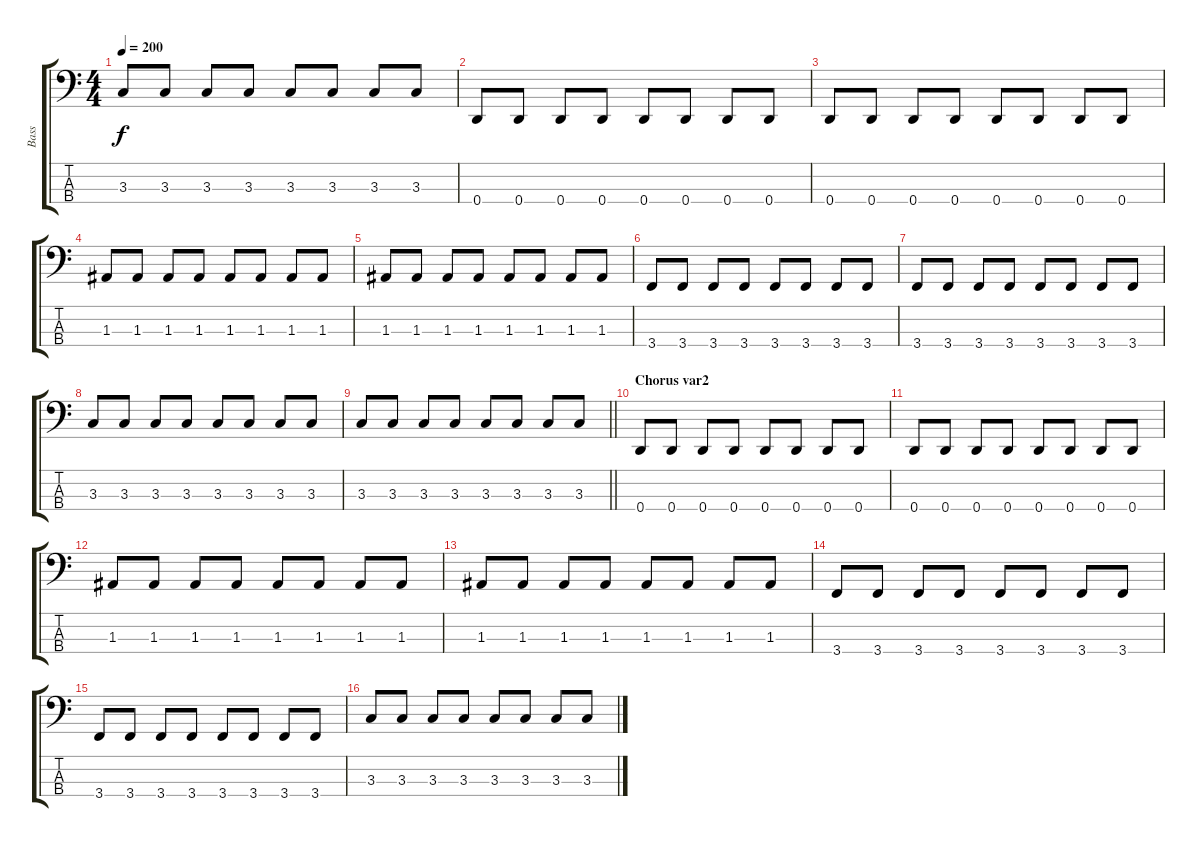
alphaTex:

\track ("Bass" "Bass") {instrument electricbassfinger}
\staff {score tabs}
\tuning (G2 D2 A1 D1) {hide}
\ts (4 4)
\tempo 200
\clef f4
\ks c
3.3.8{dy f} 3.3.8 3.3.8 3.3.8 3.3.8 3.3.8 3.3.8 3.3.8 |
0.4.8 0.4.8 0.4.8 0.4.8 0.4.8 0.4.8 0.4.8 0.4.8 |
0.4.8 0.4.8 0.4.8 0.4.8 0.4.8 0.4.8 0.4.8 0.4.8 |
1.3.8 1.3.8 1.3.8 1.3.8 1.3.8 1.3.8 1.3.8 1.3.8 |
1.3.8 1.3.8 1.3.8 1.3.8 1.3.8 1.3.8 1.3.8 1.3.8 |
3.4.8 3.4.8 3.4.8 3.4.8 3.4.8 3.4.8 3.4.8 3.4.8 |
3.4.8 3.4.8 3.4.8 3.4.8 3.4.8 3.4.8 3.4.8 3.4.8 |
3.3.8 3.3.8 3.3.8 3.3.8 3.3.8 3.3.8 3.3.8 3.3.8 |
\barLineRight lightlight
3.3.8 3.3.8 3.3.8 3.3.8 3.3.8 3.3.8 3.3.8 3.3.8 |
\section ("" "Chorus var2")
0.4.8 0.4.8 0.4.8 0.4.8 0.4.8 0.4.8 0.4.8 0.4.8 |
0.4.8 0.4.8 0.4.8 0.4.8 0.4.8 0.4.8 0.4.8 0.4.8 |
1.3.8 1.3.8 1.3.8 1.3.8 1.3.8 1.3.8 1.3.8 1.3.8 |
1.3.8 1.3.8 1.3.8 1.3.8 1.3.8 1.3.8 1.3.8 1.3.8 |
3.4.8 3.4.8 3.4.8 3.4.8 3.4.8 3.4.8 3.4.8 3.4.8 |
3.4.8 3.4.8 3.4.8 3.4.8 3.4.8 3.4.8 3.4.8 3.4.8 |
3.3.8 3.3.8 3.3.8 3.3.8 3.3.8 3.3.8 3.3.8 3.3.8
